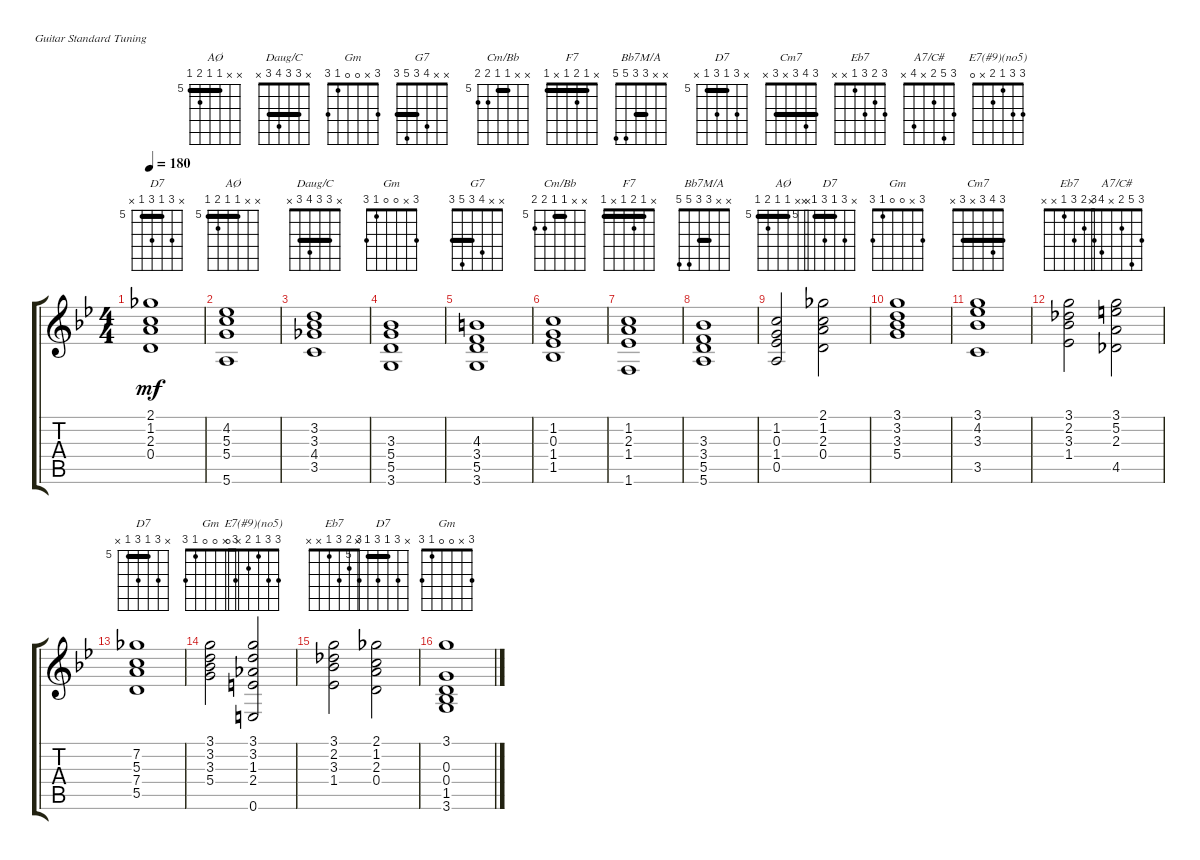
\defaultSystemsLayout 4
\singleTrackTrackNamePolicy hidden
\otherSystemsTrackNameOrientation horizontal
\chordDiagramsInScore
\track ("Steel Guitar" "s.guit.") {instrument acousticguitarsteel}
\staff {score tabs}
\tuning (E4 B3 G3 D3 A2 E2)
\chord ("AØ" x 4 5 5 x 5)
\chord ("Daug/C" x 3 3 4 3 x) {barre (3 3)}
\chord ("Gm" x x 3 5 5 3) {barre 3}
\chord ("G7" x x 4 3 5 3) {barre 3}
\chord ("Cm/Bb" x x 5 5 6 6) {firstfret 5 barre 5}
\chord ("F7" x 1 2 1 x 1) {barre (1 1)}
\chord ("Bb7M/A" x x 3 3 5 5) {barre 3}
\chord ("AØ" x x 5 5 6 5) {firstfret 5 barre (5 5)}
\chord ("D7" 2 1 2 0 x x)
\chord ("D7" x 7 5 7 5 x) {firstfret 5 barre 5}
\chord ("Gm" 3 3 3 5 x x) {barre (3 3)}
\chord ("Cm7" 3 4 3 x 3 x) {barre (3 3)}
\chord ("Eb7" 3 2 3 1 x x)
\chord ("A7/C#" 3 5 2 x 4 x)
\chord ("E7(#9)(no5)" 3 3 1 2 x 0)
\chord ("Gm" 3 x 0 0 1 3)
\ts (4 4)
\tempo 180
\clef g2
\ks gminor
(0.4{acc forcenatural} 2.3{acc forcenatural} 1.2{acc forcenatural} 2.1{acc b}).1{ch "D7" dy mf beam Down} |
(5.6{acc forcenatural} 5.4{acc forcenatural} 5.3{acc forcenatural} 4.2{acc b}).1{ch "AØ" beam Up} |
(3.5{acc forcenatural} 4.4{acc b} 3.3{acc b} 3.2{acc forcenatural}).1{ch "Daug/C" beam Up} |
(3.6{acc forcenatural} 5.5{acc forcenatural} 5.4{acc forcenatural} 3.3{acc b}).1{ch "Gm" beam Up} |
(3.6{acc forcenatural} 5.5{acc forcenatural} 3.4{acc forcenatural} 4.3{acc forcenatural}).1{ch "G7" beam Up} |
(1.5{acc b} 1.4{acc b} 0.3{acc forcenatural} 1.2{acc forcenatural}).1{ch "Cm/Bb" beam Up} |
(1.6{acc forcenatural} 1.4{acc b} 2.3{acc forcenatural} 1.2{acc forcenatural}).1{ch "F7" beam Up} |
(5.6{acc forcenatural} 5.5{acc forcenatural} 3.3{acc b} 3.4{acc forcenatural}).1{ch "Bb7M/A" beam Up} |
(0.5{acc forcenatural} 1.4{acc b} 0.3{acc forcenatural} 1.2{acc forcenatural}).2{ch "AØ" beam Up} (0.4{acc forcenatural} 2.3{acc forcenatural} 1.2{acc forcenatural} 2.1{acc b}).2{ch "D7" beam Down} |
(5.4{acc forcenatural} 3.3{acc b} 3.2{acc forcenatural} 3.1{acc forcenatural}).1{ch "Gm" beam Down} |
(3.5{acc forcenatural} 3.3{acc b} 4.2{acc b} 3.1{acc forcenatural}).1{ch "Cm7" beam Up} |
(1.4{acc b} 3.3{acc b} 2.2{acc b} 3.1{acc forcenatural}).2{ch "Eb7" beam Down} (4.5{acc b} 2.3{acc forcenatural} 5.2{acc forcenatural} 3.1{acc forcenatural}).2{ch "A7/C#" beam Down} |
(5.5{acc forcenatural} 7.4{acc forcenatural} 5.3{acc forcenatural} 7.2{acc b}).1{ch "D7" beam Down} |
(5.4{acc forcenatural} 3.3{acc b} 3.2{acc forcenatural} 3.1{acc forcenatural}).2{ch "Gm" beam Down} (2.4{acc forcenatural} 3.2{acc forcenatural} 3.1{acc forcenatural} 0.6{acc forcenatural} 1.3{acc b}).2{ch "E7(#9)(no5)" beam Up} |
(1.4{acc b} 3.3{acc b} 2.2{acc b} 3.1{acc forcenatural}).2{ch "Eb7" beam Down} (0.4{acc forcenatural} 2.3{acc forcenatural} 1.2{acc forcenatural} 2.1{acc b}).2{ch "D7" beam Down} |
(3.1{acc forcenatural} 3.6{acc forcenatural} 1.5{acc b} 0.4{acc forcenatural} 0.3{acc forcenatural}).1{ch "Gm" beam Up}
